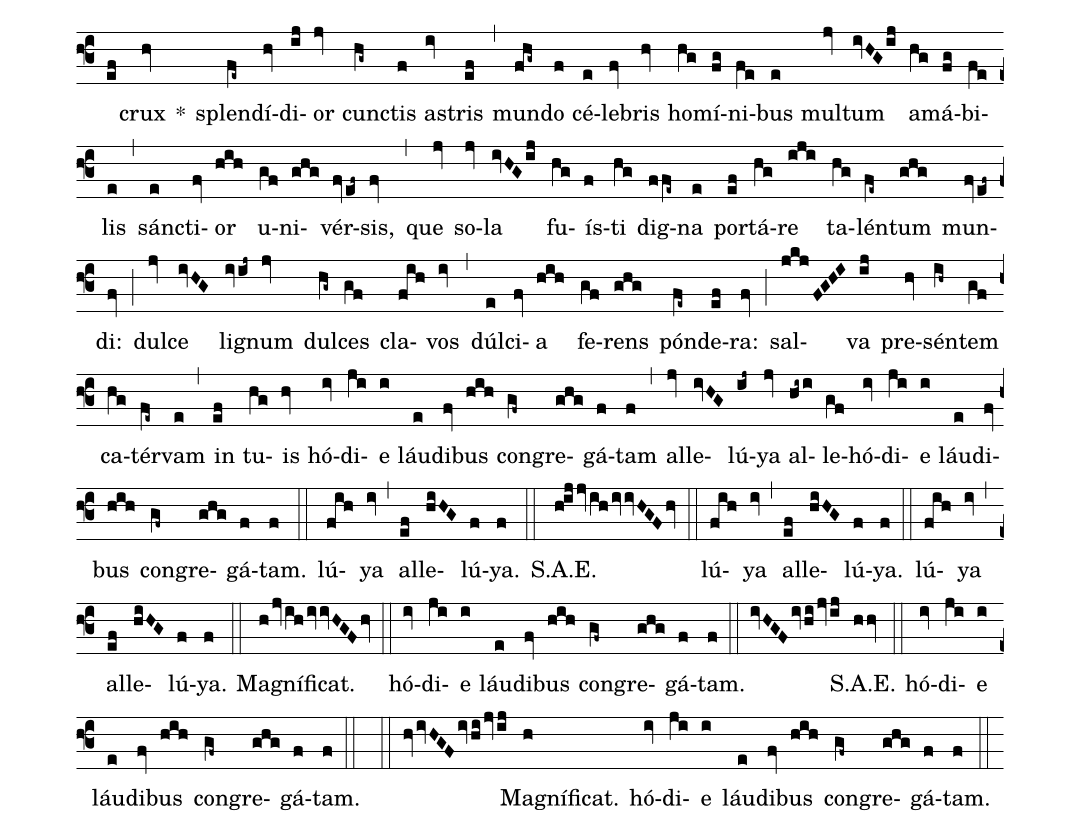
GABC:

annotation: 1. Ant. ;
annotation: I.vi.;
%%
(f3)
(ef)crux(hv) *() splen(fe~)dí(hv)di(ij)or(jv) cunc(hg~)tis(f) as(iv)tris(ef) (,)
mun(fhg~)do(f) cé(e)le(fv)bris(hv) ho(hg)mí(fg)ni(fe)bus(e) mul(jv)tum(ivHGij) a(hg)má(fg)bi(fe)lis(e) (,)
sánc(e)ti(fv)or(hih) u(gf)ni(ghg)vér(fvef~)sis,(fv) (,)
que(jv) so(jv)la(ivHGij) fu(hg)ís(f)ti(hg) dig(ffe~)na(e) por(ef)tá(hg)re(iji) ta(hg)lén(fe~)tum(ghg) mun(fvef~)di:(fv) (;)
dul(jv)ce(ivHG) lig(ivij~)num(jv) dul(hg~)ces(gf) cla(fih)vos(iv) (,)
dúl(e)ci(fv)a(hih) fe(gf)rens(ghg) pón(fe~)de(ef)ra:(fv) (;)
sal(jkjFGHI)va(ij) pre(hv)sén(ih~)tem(gf) ca(hg)tér(fe~)vam(e) (,)
in(ef) tu(hg)is(hv) hó(iv)di(ji)e(i) láu(e)di(fv)bus(hih) con(gf~)gre(ghg)gá(f)tam(f) (,)
al(jv)le(ivHG)lú(ij~)ya(jv) al(hi~i)le(gf)hó(iv)di(ji)e(i) láu(e)di(fv)bus(hih) con(gf~)gre(ghg)gá(f)tam.(f) (::)

lú(fih)ya(iv) (,)
al(ef)le(hiHG)lú(f)ya.(f) (::)

S.A.E.(hijjvihivivHGFhv) (::)

lú(fih)ya(iv) (,)
al(ef)le(hiHG)lú(f)ya.(f) (::)

lú(fih)ya(iv) (,)
al(ef)le(hiHG)lú(f)ya.(f) (::)

Magníficat.(hjvihivivHGFhv) (::)

hó(iv)di(ji)e(i) láu(e)di(fv)bus(hih) con(gf~)gre(ghg)gá(f)tam.(f) (::)

(ivHGFivhijvij) S.A.E.(hhv) (::)

hó(iv)di(ji)e(i) láu(e)di(fv)bus(hih) con(gf~)gre(ghg)gá(f)tam.(f) (::)

(::)

(hvivHGFivhijvij) Magníficat.(h) hó(iv)di(ji)e(i) láu(e)di(fv)bus(hih) con(gf~)gre(ghg)gá(f)tam.(f) (::)
